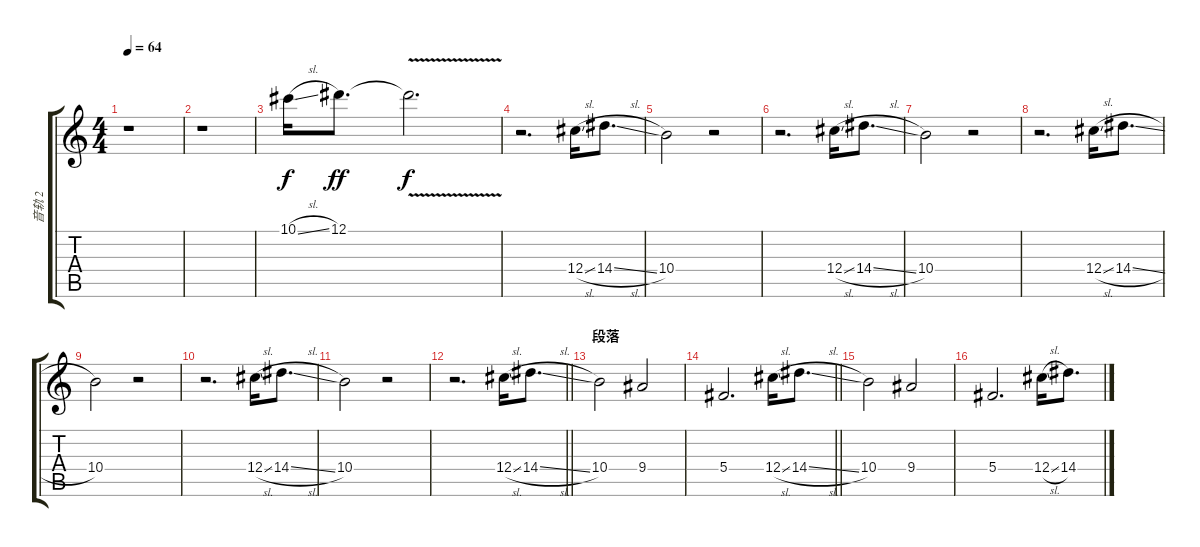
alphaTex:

\track ("音轨 2" "音轨 2") {instrument electricguitarclean}
\staff {score tabs}
\tuning (Eb4 Bb3 Gb3 Db3 Ab2 Eb2) {hide}
\ts (4 4)
\tempo 64
\clef g2
\ks c
r.1{txt "" dy f instrument electricguitarclean} |
r.1 |
10.1{sl}.16 12.1.8{d dy ff} 12.1{v t}.2{d dy f} |
r.2{d} 12.4{sl}.16 14.4{sl}.8{d} |
10.4.2 r.2 |
r.2{d} 12.4{sl}.16 14.4{sl}.8{d} |
10.4.2 r.2 |
r.2{d} 12.4{sl}.16 14.4{sl}.8{d} |
10.4.2 r.2 |
r.2{d} 12.4{sl}.16 14.4{sl}.8{d} |
10.4.2 r.2 |
\barLineRight lightlight
r.2{d} 12.4{sl}.16 14.4{sl}.8{d} |
\section ("" "段落 ")
10.4.2 9.4.2 |
\barLineRight lightlight
5.4.2{d} 12.4{sl}.16 14.4{sl}.8{d} |
10.4.2 9.4.2 |
5.4.2{d} 12.4{sl}.16 14.4{sl}.8{d}
